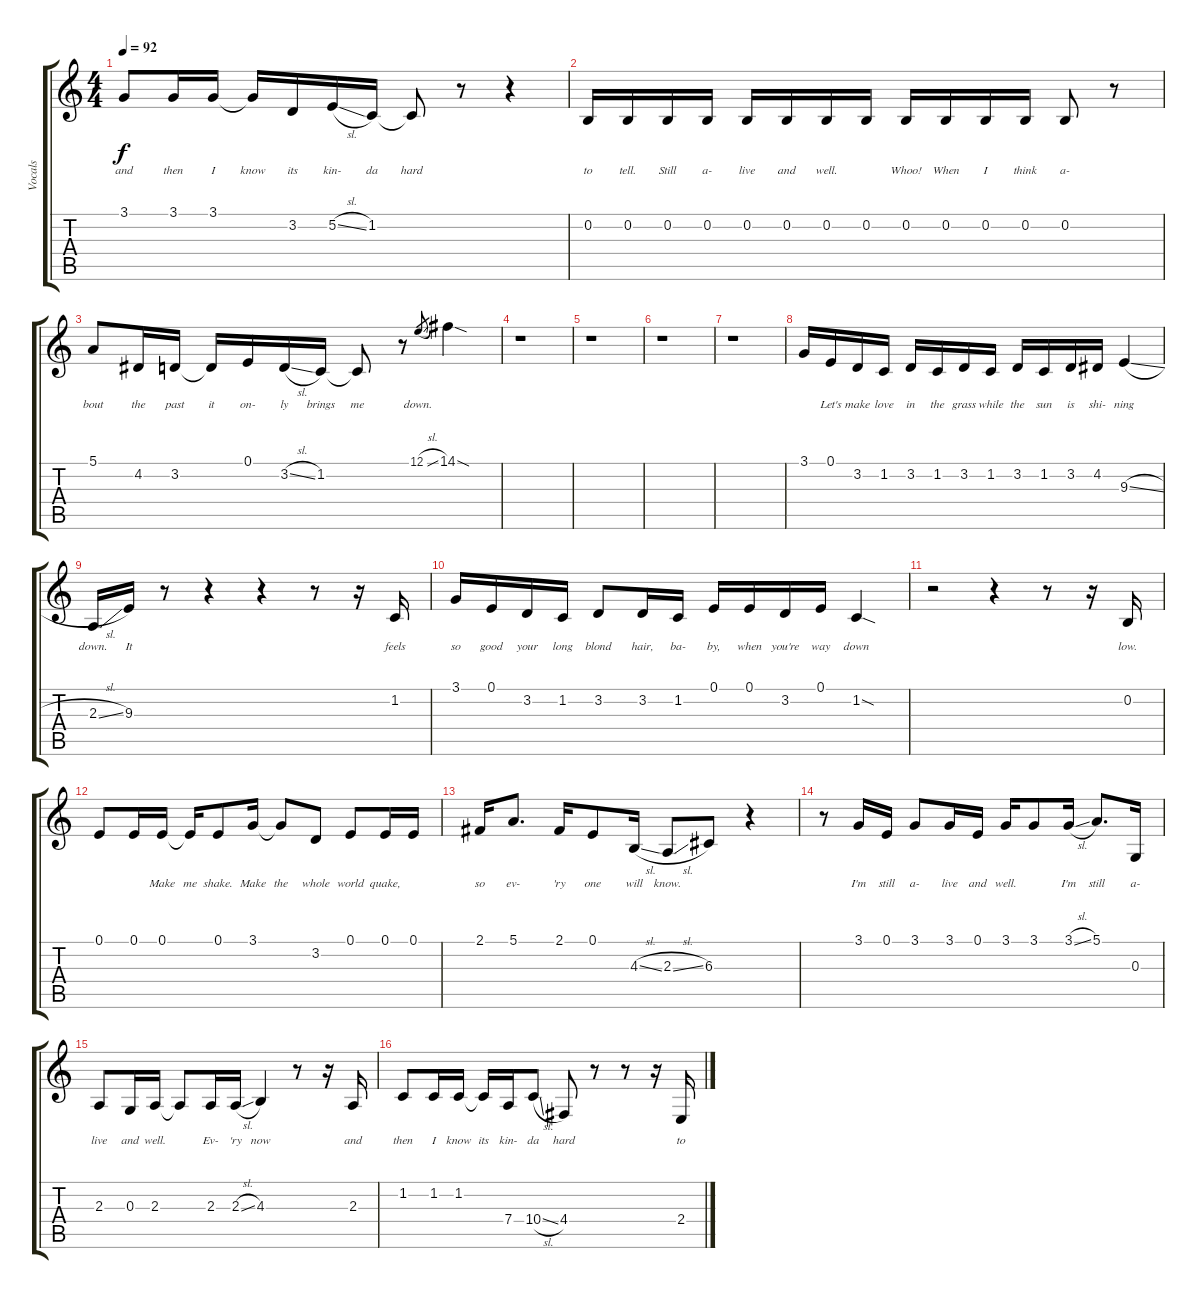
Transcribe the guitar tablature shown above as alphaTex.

\track ("Vocals" "Vocals") {instrument clarinet}
\staff {score tabs}
\tuning (E4 B3 G3 D3 A2 E2) {hide}
\ts (4 4)
\tempo 92
\clef g2
\ks c
3.1.8{lyrics (0 "and") lyrics (1 "") lyrics (2 "") lyrics (3 "") lyrics (4 "") dy f} 3.1.16{lyrics (0 "then") lyrics (1 "") lyrics (2 "") lyrics (3 "") lyrics (4 "")} 3.1.16{lyrics (0 "I") lyrics (1 "") lyrics (2 "") lyrics (3 "") lyrics (4 "")} 3.1{t}.16{lyrics (0 "know") lyrics (1 "") lyrics (2 "") lyrics (3 "") lyrics (4 "")} 3.2.16{lyrics (0 "its") lyrics (1 "") lyrics (2 "") lyrics (3 "") lyrics (4 "")} 5.2{sl}.16{lyrics (0 "kin-") lyrics (1 "") lyrics (2 "") lyrics (3 "") lyrics (4 "")} 1.2.16{lyrics (0 "da") lyrics (1 "") lyrics (2 "") lyrics (3 "") lyrics (4 "")} 1.2{t}.8{lyrics (0 "hard") lyrics (1 "") lyrics (2 "") lyrics (3 "") lyrics (4 "")} r.8 r.4 |
0.2.16{lyrics (0 "to") lyrics (1 "") lyrics (2 "") lyrics (3 "") lyrics (4 "")} 0.2.16{lyrics (0 "tell.") lyrics (1 "") lyrics (2 "") lyrics (3 "") lyrics (4 "")} 0.2.16{lyrics (0 "Still") lyrics (1 "") lyrics (2 "") lyrics (3 "") lyrics (4 "")} 0.2.16{lyrics (0 "a-") lyrics (1 "") lyrics (2 "") lyrics (3 "") lyrics (4 "")} 0.2.16{lyrics (0 "live") lyrics (1 "") lyrics (2 "") lyrics (3 "") lyrics (4 "")} 0.2.16{lyrics (0 "and") lyrics (1 "") lyrics (2 "") lyrics (3 "") lyrics (4 "")} 0.2.16{lyrics (0 "well.") lyrics (1 "") lyrics (2 "") lyrics (3 "") lyrics (4 "")} 0.2.16{lyrics (0 "") lyrics (1 "") lyrics (2 "") lyrics (3 "") lyrics (4 "")} 0.2.16{lyrics (0 "Whoo!") lyrics (1 "") lyrics (2 "") lyrics (3 "") lyrics (4 "")} 0.2.16{lyrics (0 "When") lyrics (1 "") lyrics (2 "") lyrics (3 "") lyrics (4 "")} 0.2.16{lyrics (0 "I") lyrics (1 "") lyrics (2 "") lyrics (3 "") lyrics (4 "")} 0.2.16{lyrics (0 "think") lyrics (1 "") lyrics (2 "") lyrics (3 "") lyrics (4 "")} 0.2.8{lyrics (0 "a-") lyrics (1 "") lyrics (2 "") lyrics (3 "") lyrics (4 "")} r.8 |
5.1.8{lyrics (0 "bout") lyrics (1 "") lyrics (2 "") lyrics (3 "") lyrics (4 "")} 4.2.16{lyrics (0 "the") lyrics (1 "") lyrics (2 "") lyrics (3 "") lyrics (4 "")} 3.2.16{lyrics (0 "past") lyrics (1 "") lyrics (2 "") lyrics (3 "") lyrics (4 "")} 3.2{t}.16{lyrics (0 "it") lyrics (1 "") lyrics (2 "") lyrics (3 "") lyrics (4 "")} 0.1.16{lyrics (0 "on-") lyrics (1 "") lyrics (2 "") lyrics (3 "") lyrics (4 "")} 3.2{sl}.16{lyrics (0 "ly") lyrics (1 "") lyrics (2 "") lyrics (3 "") lyrics (4 "")} 1.2.16{lyrics (0 "brings") lyrics (1 "") lyrics (2 "") lyrics (3 "") lyrics (4 "")} 1.2{t}.8{lyrics (0 "me") lyrics (1 "") lyrics (2 "") lyrics (3 "") lyrics (4 "")} r.8 12.1{sl}.8{lyrics (0 "down.") lyrics (1 "") lyrics (2 "") lyrics (3 "") lyrics (4 "") gr} 14.1{sod}.4{lyrics (0 "") lyrics (1 "") lyrics (2 "") lyrics (3 "") lyrics (4 "")} |
r.1 |
r.1 |
r.1 |
r.1 |
3.1.16{lyrics (0 "") lyrics (1 "") lyrics (2 "") lyrics (3 "") lyrics (4 "")} 0.1.16{lyrics (0 "Let's") lyrics (1 "") lyrics (2 "") lyrics (3 "") lyrics (4 "")} 3.2.16{lyrics (0 "make") lyrics (1 "") lyrics (2 "") lyrics (3 "") lyrics (4 "")} 1.2.16{lyrics (0 "love") lyrics (1 "") lyrics (2 "") lyrics (3 "") lyrics (4 "")} 3.2.16{lyrics (0 "in") lyrics (1 "") lyrics (2 "") lyrics (3 "") lyrics (4 "")} 1.2.16{lyrics (0 "the") lyrics (1 "") lyrics (2 "") lyrics (3 "") lyrics (4 "")} 3.2.16{lyrics (0 "grass") lyrics (1 "") lyrics (2 "") lyrics (3 "") lyrics (4 "")} 1.2.16{lyrics (0 "while") lyrics (1 "") lyrics (2 "") lyrics (3 "") lyrics (4 "")} 3.2.16{lyrics (0 "the") lyrics (1 "") lyrics (2 "") lyrics (3 "") lyrics (4 "")} 1.2.16{lyrics (0 "sun") lyrics (1 "") lyrics (2 "") lyrics (3 "") lyrics (4 "")} 3.2.16{lyrics (0 "is") lyrics (1 "") lyrics (2 "") lyrics (3 "") lyrics (4 "")} 4.2.16{lyrics (0 "shi-") lyrics (1 "") lyrics (2 "") lyrics (3 "") lyrics (4 "")} 9.3{sl}.4{lyrics (0 "ning") lyrics (1 "") lyrics (2 "") lyrics (3 "") lyrics (4 "")} |
2.3{sl}.16{lyrics (0 "down.") lyrics (1 "") lyrics (2 "") lyrics (3 "") lyrics (4 "")} 9.3.16{lyrics (0 "It") lyrics (1 "") lyrics (2 "") lyrics (3 "") lyrics (4 "")} r.8 r.4 r.4 r.8 r.16 1.2.16{lyrics (0 "feels") lyrics (1 "") lyrics (2 "") lyrics (3 "") lyrics (4 "")} |
3.1.16{lyrics (0 "so") lyrics (1 "") lyrics (2 "") lyrics (3 "") lyrics (4 "")} 0.1.16{lyrics (0 "good") lyrics (1 "") lyrics (2 "") lyrics (3 "") lyrics (4 "")} 3.2.16{lyrics (0 "your") lyrics (1 "") lyrics (2 "") lyrics (3 "") lyrics (4 "")} 1.2.16{lyrics (0 "long") lyrics (1 "") lyrics (2 "") lyrics (3 "") lyrics (4 "")} 3.2.8{lyrics (0 "blond") lyrics (1 "") lyrics (2 "") lyrics (3 "") lyrics (4 "")} 3.2.16{lyrics (0 "hair,") lyrics (1 "") lyrics (2 "") lyrics (3 "") lyrics (4 "")} 1.2.16{lyrics (0 "ba-") lyrics (1 "") lyrics (2 "") lyrics (3 "") lyrics (4 "")} 0.1.16{lyrics (0 "by,") lyrics (1 "") lyrics (2 "") lyrics (3 "") lyrics (4 "")} 0.1.16{lyrics (0 "when") lyrics (1 "") lyrics (2 "") lyrics (3 "") lyrics (4 "")} 3.2.16{lyrics (0 "you're") lyrics (1 "") lyrics (2 "") lyrics (3 "") lyrics (4 "")} 0.1.16{lyrics (0 "way") lyrics (1 "") lyrics (2 "") lyrics (3 "") lyrics (4 "")} 1.2{sod}.4{lyrics (0 "down") lyrics (1 "") lyrics (2 "") lyrics (3 "") lyrics (4 "")} |
r.2 r.4 r.8 r.16 0.2.16{lyrics (0 "low.") lyrics (1 "") lyrics (2 "") lyrics (3 "") lyrics (4 "")} |
0.1.8{lyrics (0 "") lyrics (1 "") lyrics (2 "") lyrics (3 "") lyrics (4 "")} 0.1.16{lyrics (0 "") lyrics (1 "") lyrics (2 "") lyrics (3 "") lyrics (4 "")} 0.1.16{lyrics (0 "Make") lyrics (1 "") lyrics (2 "") lyrics (3 "") lyrics (4 "")} 0.1{t}.16{lyrics (0 "me") lyrics (1 "") lyrics (2 "") lyrics (3 "") lyrics (4 "")} 0.1.8{lyrics (0 "shake.") lyrics (1 "") lyrics (2 "") lyrics (3 "") lyrics (4 "")} 3.1.16{lyrics (0 "Make") lyrics (1 "") lyrics (2 "") lyrics (3 "") lyrics (4 "")} 3.1{t}.8{lyrics (0 "the") lyrics (1 "") lyrics (2 "") lyrics (3 "") lyrics (4 "")} 3.2.8{lyrics (0 "whole") lyrics (1 "") lyrics (2 "") lyrics (3 "") lyrics (4 "")} 0.1.8{lyrics (0 "world") lyrics (1 "") lyrics (2 "") lyrics (3 "") lyrics (4 "")} 0.1.16{lyrics (0 "quake,") lyrics (1 "") lyrics (2 "") lyrics (3 "") lyrics (4 "")} 0.1.16{lyrics (0 "") lyrics (1 "") lyrics (2 "") lyrics (3 "") lyrics (4 "")} |
2.1.16{lyrics (0 "so") lyrics (1 "") lyrics (2 "") lyrics (3 "") lyrics (4 "")} 5.1.8{d lyrics (0 "ev-") lyrics (1 "") lyrics (2 "") lyrics (3 "") lyrics (4 "")} 2.1.16{lyrics (0 "'ry") lyrics (1 "") lyrics (2 "") lyrics (3 "") lyrics (4 "")} 0.1.8{lyrics (0 "one") lyrics (1 "") lyrics (2 "") lyrics (3 "") lyrics (4 "")} 4.3{sl}.16{lyrics (0 "will") lyrics (1 "") lyrics (2 "") lyrics (3 "") lyrics (4 "")} 2.3{sl}.8{lyrics (0 "know.") lyrics (1 "") lyrics (2 "") lyrics (3 "") lyrics (4 "")} 6.3.8{lyrics (0 "") lyrics (1 "") lyrics (2 "") lyrics (3 "") lyrics (4 "")} r.4 |
r.8 3.1.16{lyrics (0 "I'm") lyrics (1 "") lyrics (2 "") lyrics (3 "") lyrics (4 "")} 0.1.16{lyrics (0 "still") lyrics (1 "") lyrics (2 "") lyrics (3 "") lyrics (4 "")} 3.1.8{lyrics (0 "a-") lyrics (1 "") lyrics (2 "") lyrics (3 "") lyrics (4 "")} 3.1.16{lyrics (0 "live") lyrics (1 "") lyrics (2 "") lyrics (3 "") lyrics (4 "")} 0.1.16{lyrics (0 "and") lyrics (1 "") lyrics (2 "") lyrics (3 "") lyrics (4 "")} 3.1.16{lyrics (0 "well.") lyrics (1 "") lyrics (2 "") lyrics (3 "") lyrics (4 "")} 3.1.8{lyrics (0 "") lyrics (1 "") lyrics (2 "") lyrics (3 "") lyrics (4 "")} 3.1{sl}.16{lyrics (0 "I'm") lyrics (1 "") lyrics (2 "") lyrics (3 "") lyrics (4 "")} 5.1.8{d lyrics (0 "still") lyrics (1 "") lyrics (2 "") lyrics (3 "") lyrics (4 "")} 0.3.16{lyrics (0 "a-") lyrics (1 "") lyrics (2 "") lyrics (3 "") lyrics (4 "")} |
2.3.8{lyrics (0 "live") lyrics (1 "") lyrics (2 "") lyrics (3 "") lyrics (4 "")} 0.3.16{lyrics (0 "and") lyrics (1 "") lyrics (2 "") lyrics (3 "") lyrics (4 "")} 2.3.16{lyrics (0 "well.") lyrics (1 "") lyrics (2 "") lyrics (3 "") lyrics (4 "")} 2.3{t}.8{lyrics (0 "") lyrics (1 "") lyrics (2 "") lyrics (3 "") lyrics (4 "")} 2.3.16{lyrics (0 "Ev-") lyrics (1 "") lyrics (2 "") lyrics (3 "") lyrics (4 "")} 2.3{sl}.16{lyrics (0 "'ry") lyrics (1 "") lyrics (2 "") lyrics (3 "") lyrics (4 "")} 4.3.4{lyrics (0 "now") lyrics (1 "") lyrics (2 "") lyrics (3 "") lyrics (4 "")} r.8 r.16 2.3.16{lyrics (0 "and") lyrics (1 "") lyrics (2 "") lyrics (3 "") lyrics (4 "")} |
1.2.8{lyrics (0 "then") lyrics (1 "") lyrics (2 "") lyrics (3 "") lyrics (4 "")} 1.2.16{lyrics (0 "I") lyrics (1 "") lyrics (2 "") lyrics (3 "") lyrics (4 "")} 1.2.16{lyrics (0 "know") lyrics (1 "") lyrics (2 "") lyrics (3 "") lyrics (4 "")} 1.2{t}.16{lyrics (0 "its") lyrics (1 "") lyrics (2 "") lyrics (3 "") lyrics (4 "")} 7.4.16{lyrics (0 "kin-") lyrics (1 "") lyrics (2 "") lyrics (3 "") lyrics (4 "")} 10.4{sl}.8{lyrics (0 "da") lyrics (1 "") lyrics (2 "") lyrics (3 "") lyrics (4 "")} 4.4.8{lyrics (0 "hard") lyrics (1 "") lyrics (2 "") lyrics (3 "") lyrics (4 "")} r.8 r.8 r.16 2.4.16{lyrics (0 "to") lyrics (1 "") lyrics (2 "") lyrics (3 "") lyrics (4 "")}
